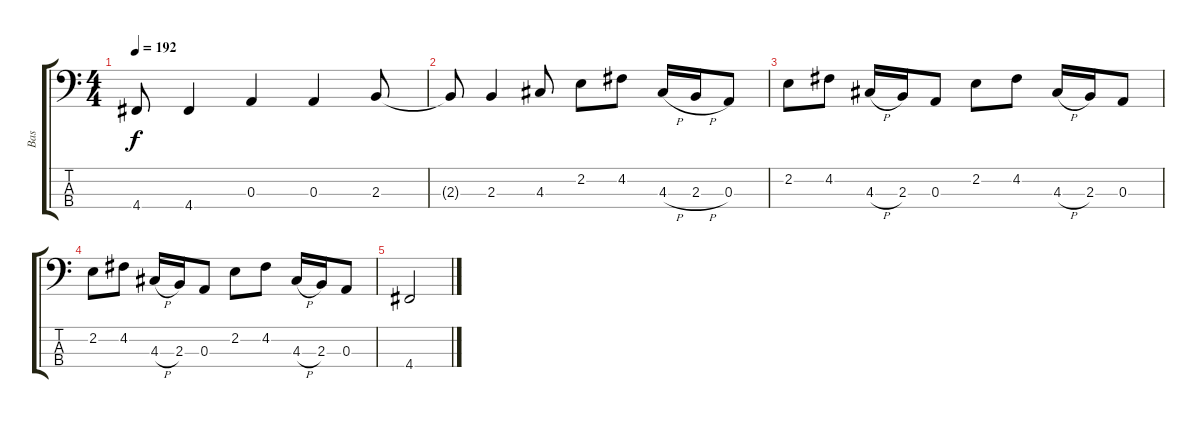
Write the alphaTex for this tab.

\track ("Bas" "Bas") {instrument electricbasspick}
\staff {score tabs}
\tuning (G2 D2 A1 D1) {hide}
\ts (4 4)
\tempo 192
\clef f4
\ks c
4.4.8{dy f} 4.4.4 0.3.4 0.3.4 2.3.8 |
2.3{t}.8 2.3.4 4.3.8 2.2.8 4.2.8 4.3{h}.16 2.3{h}.16 0.3.8 |
2.2.8 4.2.8 4.3{h}.16 2.3.16 0.3.8 2.2.8 4.2.8 4.3{h}.16 2.3.16 0.3.8 |
2.2.8 4.2.8 4.3{h}.16 2.3.16 0.3.8 2.2.8 4.2.8 4.3{h}.16 2.3.16 0.3.8 |
4.4.2
